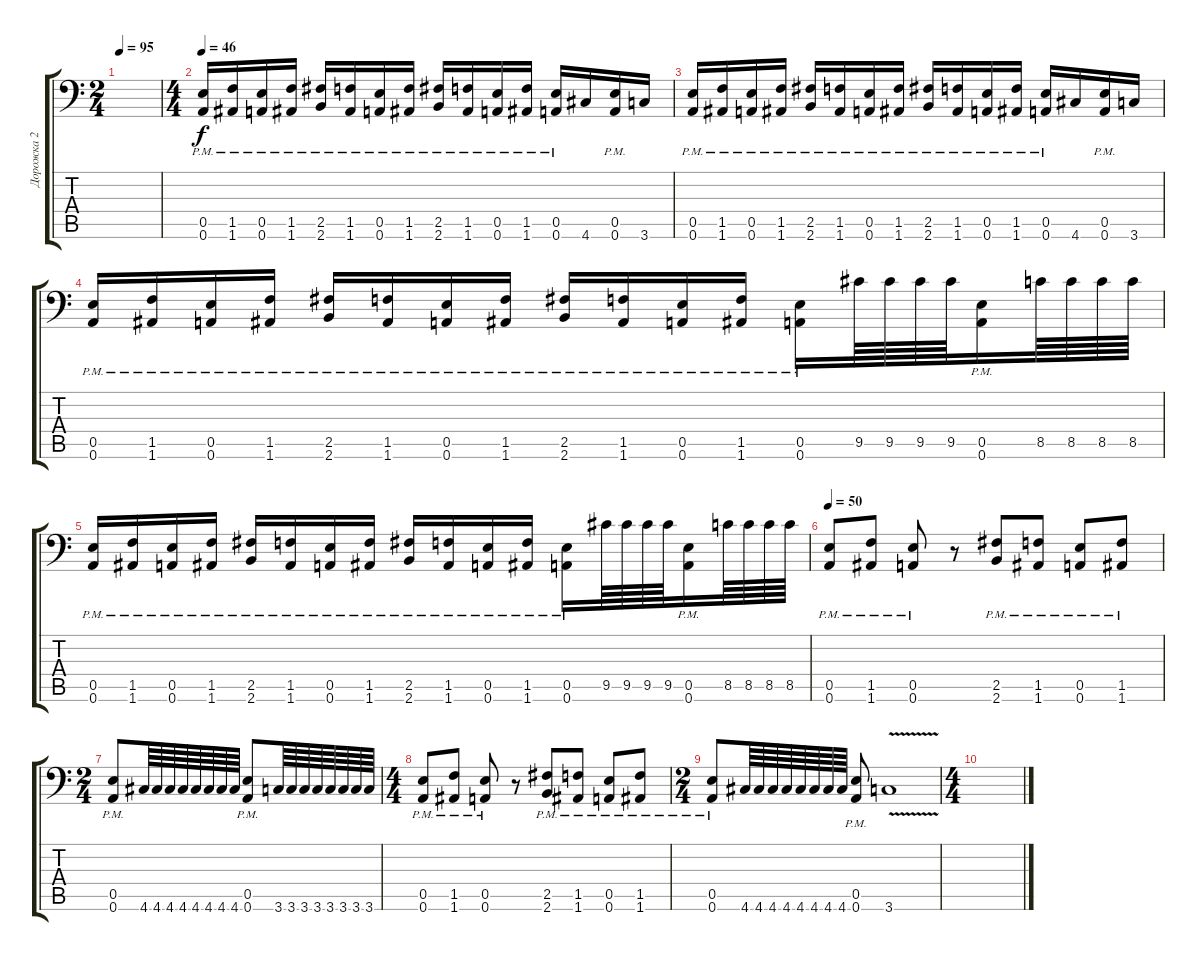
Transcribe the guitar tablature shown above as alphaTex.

\track ("Дорожка 2" "Дорожка 2") {instrument distortionguitar}
\staff {score tabs}
\tuning (B3 Gb3 D3 A2 E2 A1) {hide}
\ts (2 4)
\tempo 95
\clef f4
\ks c
|
\ts (4 4)
\tempo 46
(0.5{pm} 0.6{pm}).16 (1.5{pm} 1.6{pm}).16 (0.5{pm} 0.6{pm}).16 (1.5{pm} 1.6{pm}).16 (2.5{pm} 2.6{pm}).16 (1.5{pm} 1.6{pm}).16 (0.5{pm} 0.6{pm}).16 (1.5{pm} 1.6{pm}).16 (2.5{pm} 2.6{pm}).16 (1.5{pm} 1.6{pm}).16 (0.5{pm} 0.6{pm}).16 (1.5{pm} 1.6{pm}).16 (0.5{pm} 0.6{pm}).16 4.6.16 (0.5{pm} 0.6{pm}).16 3.6.16 |
(0.5{pm} 0.6{pm}).16 (1.5{pm} 1.6{pm}).16 (0.5{pm} 0.6{pm}).16 (1.5{pm} 1.6{pm}).16 (2.5{pm} 2.6{pm}).16 (1.5{pm} 1.6{pm}).16 (0.5{pm} 0.6{pm}).16 (1.5{pm} 1.6{pm}).16 (2.5{pm} 2.6{pm}).16 (1.5{pm} 1.6{pm}).16 (0.5{pm} 0.6{pm}).16 (1.5{pm} 1.6{pm}).16 (0.5{pm} 0.6{pm}).16 4.6.16 (0.5{pm} 0.6{pm}).16 3.6.16 |
(0.5{pm} 0.6{pm}).16 (1.5{pm} 1.6{pm}).16 (0.5{pm} 0.6{pm}).16 (1.5{pm} 1.6{pm}).16 (2.5{pm} 2.6{pm}).16 (1.5{pm} 1.6{pm}).16 (0.5{pm} 0.6{pm}).16 (1.5{pm} 1.6{pm}).16 (2.5{pm} 2.6{pm}).16 (1.5{pm} 1.6{pm}).16 (0.5{pm} 0.6{pm}).16 (1.5{pm} 1.6{pm}).16 (0.5{pm} 0.6{pm}).16 9.5.64 9.5.64 9.5.64 9.5.64 (0.5{pm} 0.6{pm}).16 8.5.64 8.5.64 8.5.64 8.5.64 |
(0.5{pm} 0.6{pm}).16 (1.5{pm} 1.6{pm}).16 (0.5{pm} 0.6{pm}).16 (1.5{pm} 1.6{pm}).16 (2.5{pm} 2.6{pm}).16 (1.5{pm} 1.6{pm}).16 (0.5{pm} 0.6{pm}).16 (1.5{pm} 1.6{pm}).16 (2.5{pm} 2.6{pm}).16 (1.5{pm} 1.6{pm}).16 (0.5{pm} 0.6{pm}).16 (1.5{pm} 1.6{pm}).16 (0.5{pm} 0.6{pm}).16 9.5.64 9.5.64 9.5.64 9.5.64 (0.5{pm} 0.6{pm}).16 8.5.64 8.5.64 8.5.64 8.5.64 |
\tempo 50
(0.5{pm} 0.6{pm}).8 (1.5{pm} 1.6{pm}).8 (0.5{pm} 0.6{pm}).8 r.8 (2.5{pm} 2.6{pm}).8 (1.5{pm} 1.6{pm}).8 (0.5{pm} 0.6{pm}).8 (1.5{pm} 1.6{pm}).8 |
\ts (2 4)
(0.5{pm} 0.6{pm}).8 4.6.64 4.6.64 4.6.64 4.6.64 4.6.64 4.6.64 4.6.64 4.6.64 (0.5{pm} 0.6{pm}).8 3.6.64 3.6.64 3.6.64 3.6.64 3.6.64 3.6.64 3.6.64 3.6.64 |
\ts (4 4)
(0.5{pm} 0.6{pm}).8 (1.5{pm} 1.6{pm}).8 (0.5{pm} 0.6{pm}).8 r.8 (2.5{pm} 2.6{pm}).8 (1.5{pm} 1.6{pm}).8 (0.5{pm} 0.6{pm}).8 (1.5{pm} 1.6{pm}).8 |
\ts (2 4)
(0.5{pm} 0.6{pm}).8 4.6.64 4.6.64 4.6.64 4.6.64 4.6.64 4.6.64 4.6.64 4.6.64 (0.5{pm} 0.6{pm}).8 3.6{v}.1 |
\ts (4 4)
